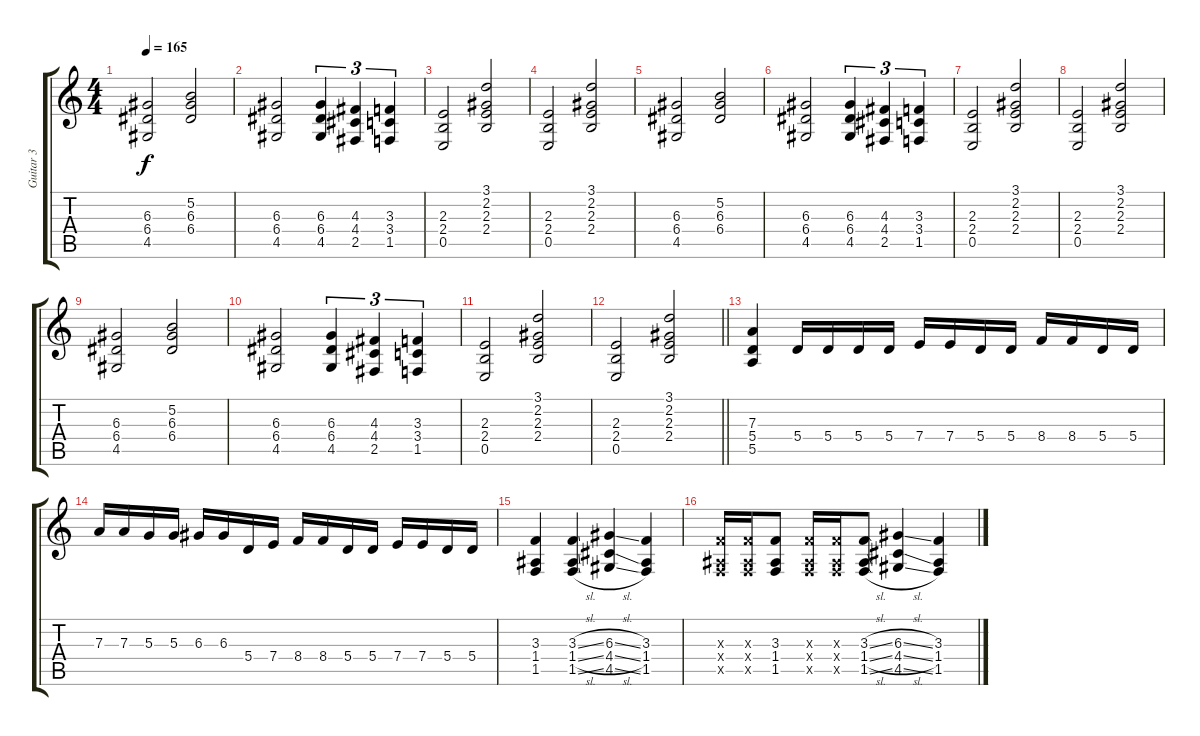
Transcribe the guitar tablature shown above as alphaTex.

\track ("Guitar 3" "Guitar 3") {instrument distortionguitar}
\staff {score tabs}
\tuning (B3 Gb3 D3 A2 E2 B1) {hide}
\ts (4 4)
\tempo 165
\clef g2
\ks c
(6.3 6.4 4.5).2{dy f} (5.2 6.3 6.4).2 |
(6.3 6.4 4.5).2 (6.3 6.4 4.5).4{tu (3 2)} (4.3 4.4 2.5).4{tu (3 2)} (3.3 3.4 1.5).4{tu (3 2)} |
(2.3 2.4 0.5).2 (3.1 2.2 2.3 2.4).2 |
(2.3 2.4 0.5).2 (3.1 2.2 2.3 2.4).2 |
(6.3 6.4 4.5).2 (5.2 6.3 6.4).2 |
(6.3 6.4 4.5).2 (6.3 6.4 4.5).4{tu (3 2)} (4.3 4.4 2.5).4{tu (3 2)} (3.3 3.4 1.5).4{tu (3 2)} |
(2.3 2.4 0.5).2 (3.1 2.2 2.3 2.4).2 |
(2.3 2.4 0.5).2 (3.1 2.2 2.3 2.4).2 |
(6.3 6.4 4.5).2 (5.2 6.3 6.4).2 |
(6.3 6.4 4.5).2 (6.3 6.4 4.5).4{tu (3 2)} (4.3 4.4 2.5).4{tu (3 2)} (3.3 3.4 1.5).4{tu (3 2)} |
(2.3 2.4 0.5).2 (3.1 2.2 2.3 2.4).2 |
\barLineRight lightlight
(2.3 2.4 0.5).2 (3.1 2.2 2.3 2.4).2 |
(7.3 5.4 5.5).4 5.4.16 5.4.16 5.4.16 5.4.16 7.4.16 7.4.16 5.4.16 5.4.16 8.4.16 8.4.16 5.4.16 5.4.16 |
7.3.16 7.3.16 5.3.16 5.3.16 6.3.16 6.3.16 5.4.16 7.4.16 8.4.16 8.4.16 5.4.16 5.4.16 7.4.16 7.4.16 5.4.16 5.4.16 |
(3.3 1.4 1.5).4 (3.3{sl} 1.4{sl} 1.5{sl}).4 (6.3{sl} 4.4{sl} 4.5{sl}).4 (3.3 1.4 1.5).4 |
(3.3{x} 1.4{x} 1.5{x}).16 (3.3{x} 1.4{x} 1.5{x}).16 (3.3 1.4 1.5).8 (3.3{x} 1.4{x} 1.5{x}).16 (3.3{x} 1.4{x} 1.5{x}).16 (3.3{sl} 1.4{sl} 1.5{sl}).8 (6.3{sl} 4.4{sl} 4.5{sl}).4 (3.3 1.4 1.5).4
